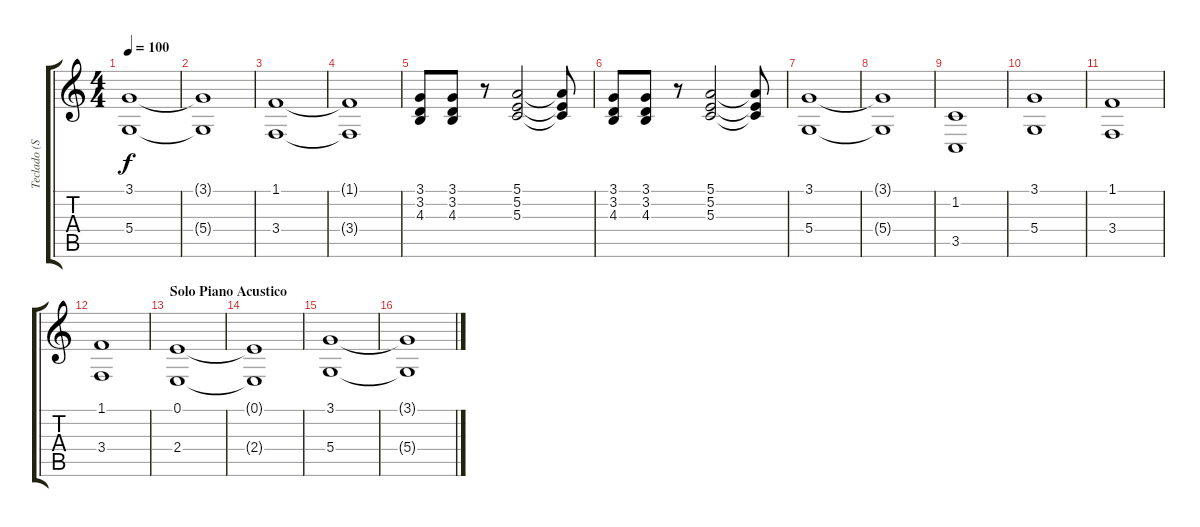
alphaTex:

\track ("Teclado (String)" "Teclado (S") {instrument fx6goblins}
\staff {score tabs}
\tuning (E4 B3 G3 D3 A2 E2) {hide}
\ts (4 4)
\tempo 100
\clef g2
\ks c
(3.1 5.4).1{dy f} |
(3.1{t} 5.4{t}).1 |
(1.1 3.4).1 |
(1.1{t} 3.4{t}).1 |
(3.1 3.2 4.3).8 (3.1 3.2 4.3).8 r.8 (5.1 5.2 5.3).2 (5.1{t} 5.2{t} 5.3{t}).8 |
(3.1 3.2 4.3).8 (3.1 3.2 4.3).8 r.8 (5.1 5.2 5.3).2 (5.1{t} 5.2{t} 5.3{t}).8 |
(3.1 5.4).1 |
(3.1{t} 5.4{t}).1 |
(1.2 3.5).1 |
(3.1 5.4).1 |
(1.1 3.4).1 |
(1.1 3.4).1 |
\section ("" "Solo Piano Acustico")
(0.1 2.4).1 |
(0.1{t} 2.4{t}).1 |
(3.1 5.4).1 |
(3.1{t} 5.4{t}).1
